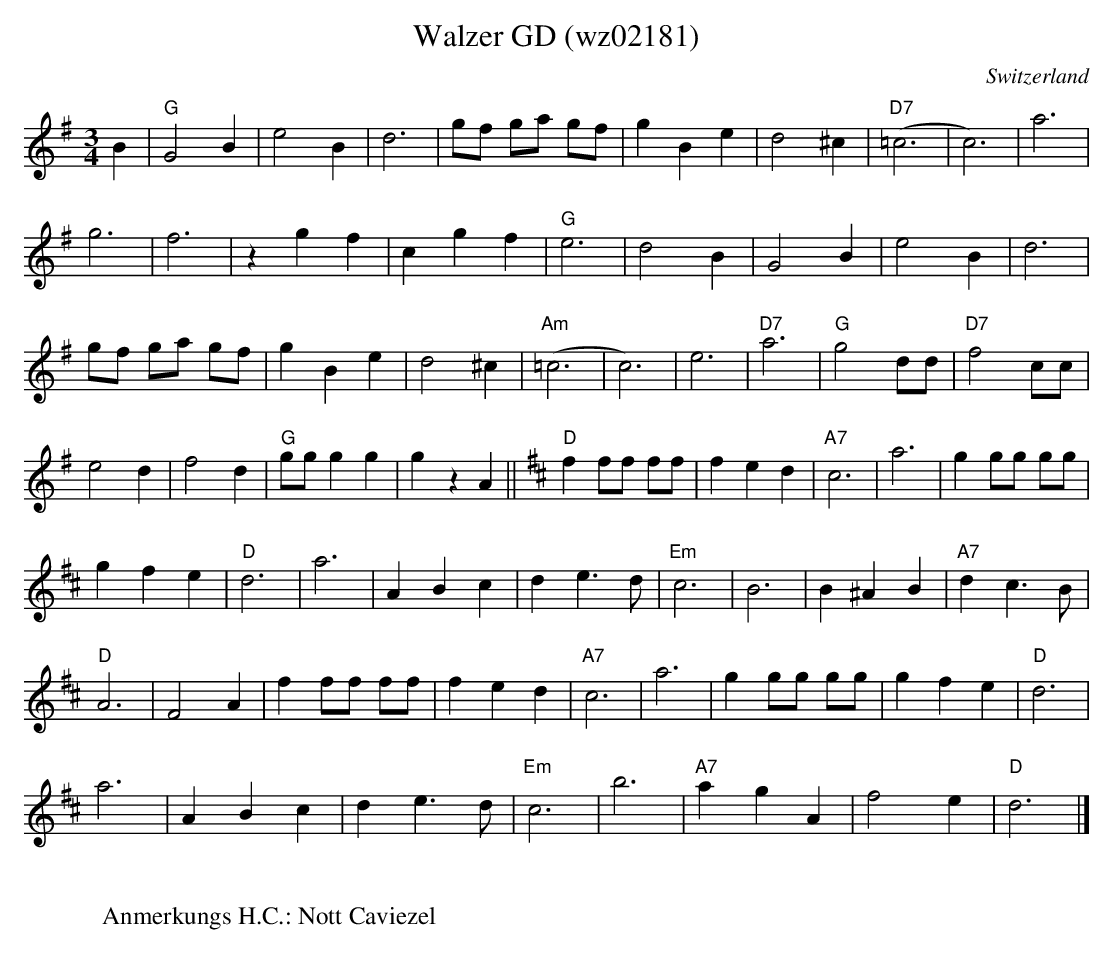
X:1
T:Walzer GD (wz02181)
O:Switzerland
M:3/4
L:1/4
K:G major
B| "G"G2B | e2B | d3 | g/f/ g/a/ g/f/ | gBe | d2^c | ("D7"=c3 | c3) | a3 |
g3 | f3 | zgf | cgf | "G"e3 | d2B | G2B | e2B | d3 |
g/f/ g/a/ g/f/ | gBe | d2^c | ("Am"=c3 | c3) | e3 | "D7"a3 | "G"g2d/d/ | "D7"f2c/c/ |
e2d | f2d | "G"g/g/gg | gzA || [K:D] "D"ff/f/ f/f/ | fed | "A7"c3 | a3 | gg/g/ g/g/ |
gfe | "D"d3 | a3 | ABc | de>d | "Em"c3 | B3 | B^AB | "A7"dc>B |
"D"A3 | F2A | ff/f/ f/f/ | fed | "A7"c3 | a3 | gg/g/ g/g/ | gfe | "D"d3 |
a3 | ABc | de>d | "Em"c3 | b3 | "A7"agA | f2e | "D"d3 |]
W:
W:Anmerkungs H.C.: Nott Caviezel
